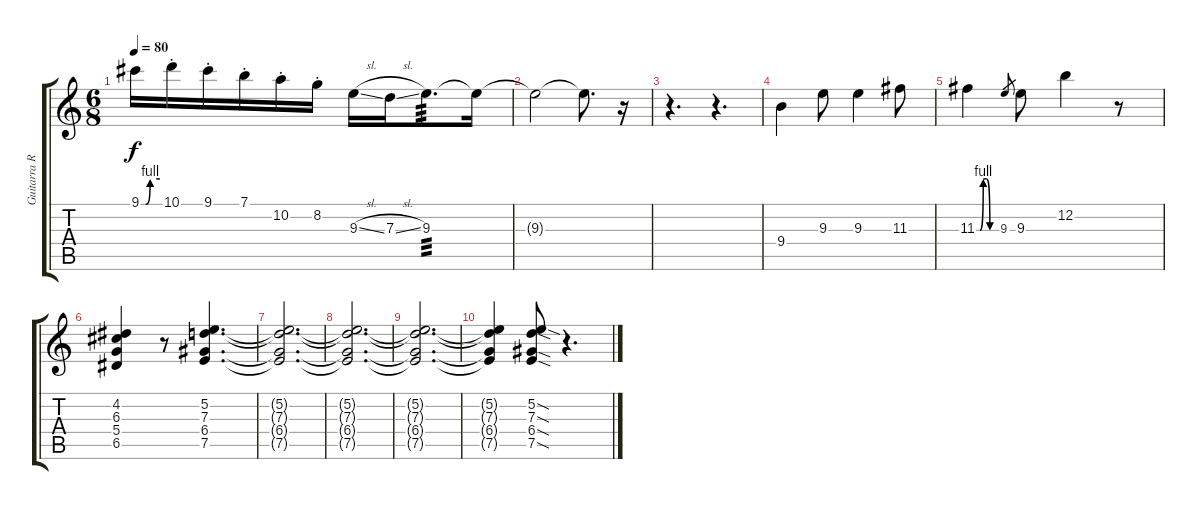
\track ("Guitarra Rítmica" "Guitarra R") {instrument distortionguitar}
\staff {score tabs}
\tuning (E4 B3 G3 D3 A2 E2) {hide}
\ts (6 8)
\tempo 80
\clef g2
\ks c
9.1{be (custom 0 0 15 0 29 4 60 4)}.16{dy f} 10.1{st}.16 9.1{st}.16 7.1{st}.16 10.2{st}.16 8.2{st}.16 9.3{sl}.16 7.3{sl}.16 9.3.8{d tp 3} 9.3{t}.16 |
9.3{t}.2 9.3{t}.8{d} r.16 |
r.4{d} r.4{d} |
9.4.4 9.3.8 9.3.4 11.3.8 |
11.3{be (custom 0 0 10 0 20 4 30 4 40 0 60 0)}.4 9.3.8{gr} 9.3.8 12.2.4 r.8 |
(4.2 6.3 5.4 6.5).4 r.8 (5.2 7.3 6.4 7.5).4{d} |
(5.2{t} 7.3{t} 6.4{t} 7.5{t}).2{d} |
(5.2{t} 7.3{t} 6.4{t} 7.5{t}).2{d} |
(5.2{t} 7.3{t} 6.4{t} 7.5{t}).2{d} |
(5.2{t} 7.3{t} 6.4{t} 7.5{t}).4 (5.2{sod} 7.3{sod} 6.4{sod} 7.5{sod}).8 r.4{d}
